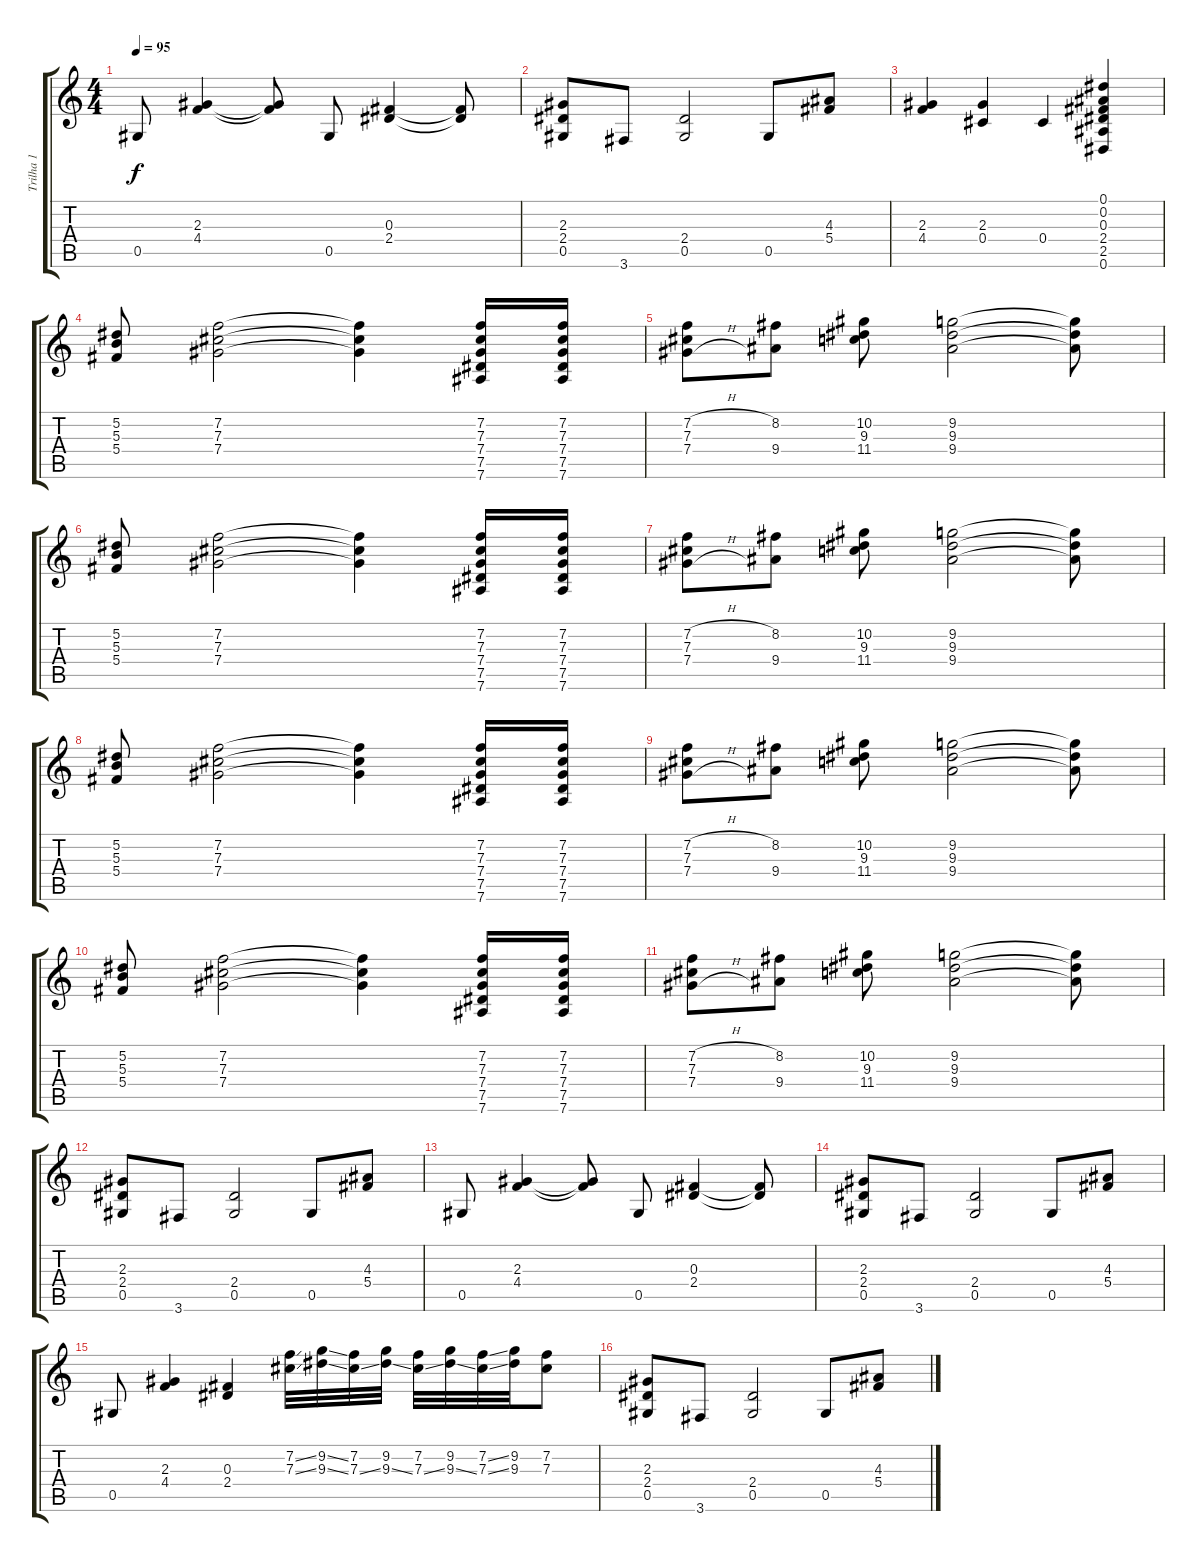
\track ("Trilha 1" "Trilha 1") {instrument overdrivenguitar}
\staff {score tabs}
\tuning (Eb4 Bb3 Gb3 Db3 Ab2 Eb2) {hide}
\ts (4 4)
\tempo 95
\clef g2
\ks c
0.5.8{dy f} (2.3 4.4).4 (2.3{t} 4.4{t}).8 0.5.8 (0.3 2.4).4 (0.3{t} 2.4{t}).8 |
(2.3 2.4 0.5).8 3.6.8 (2.4 0.5).2 0.5.8 (4.3 5.4).8 |
(2.3 4.4).4 (2.3 0.4).4 0.4.4 (0.1 0.2 0.3 2.4 2.5 0.6).4 |
(5.2 5.3 5.4).8 (7.2 7.3 7.4).2 (7.2{t} 7.3{t} 7.4{t}).4 (7.2 7.3 7.4 7.5 7.6).16 (7.2 7.3 7.4 7.5 7.6).16 |
(7.2{h} 7.3 7.4{h}).8 (8.2 9.4).8 (10.2 9.3 11.4).8 (9.2 9.3 9.4).2 (9.2{t} 9.3{t} 9.4{t}).8 |
(5.2 5.3 5.4).8 (7.2 7.3 7.4).2 (7.2{t} 7.3{t} 7.4{t}).4 (7.2 7.3 7.4 7.5 7.6).16 (7.2 7.3 7.4 7.5 7.6).16 |
(7.2{h} 7.3 7.4{h}).8 (8.2 9.4).8 (10.2 9.3 11.4).8 (9.2 9.3 9.4).2 (9.2{t} 9.3{t} 9.4{t}).8 |
(5.2 5.3 5.4).8 (7.2 7.3 7.4).2 (7.2{t} 7.3{t} 7.4{t}).4 (7.2 7.3 7.4 7.5 7.6).16 (7.2 7.3 7.4 7.5 7.6).16 |
(7.2{h} 7.3 7.4{h}).8 (8.2 9.4).8 (10.2 9.3 11.4).8 (9.2 9.3 9.4).2 (9.2{t} 9.3{t} 9.4{t}).8 |
(5.2 5.3 5.4).8 (7.2 7.3 7.4).2 (7.2{t} 7.3{t} 7.4{t}).4 (7.2 7.3 7.4 7.5 7.6).16 (7.2 7.3 7.4 7.5 7.6).16 |
(7.2{h} 7.3 7.4{h}).8 (8.2 9.4).8 (10.2 9.3 11.4).8 (9.2 9.3 9.4).2 (9.2{t} 9.3{t} 9.4{t}).8 |
(2.3 2.4 0.5).8 3.6.8 (2.4 0.5).2 0.5.8 (4.3 5.4).8 |
0.5.8 (2.3 4.4).4 (2.3{t} 4.4{t}).8 0.5.8 (0.3 2.4).4 (0.3{t} 2.4{t}).8 |
(2.3 2.4 0.5).8 3.6.8 (2.4 0.5).2 0.5.8 (4.3 5.4).8 |
0.5.8 (2.3 4.4).4 (0.3 2.4).4 (7.2{ss} 7.3{ss}).32 (9.2{ss} 9.3{ss}).32 (7.2 7.3{ss}).32 (9.2 9.3{ss}).32 (7.2 7.3{ss}).32 (9.2 9.3{ss}).32 (7.2{ss} 7.3{ss}).32 (9.2 9.3).32 (7.2 7.3).8 |
(2.3 2.4 0.5).8 3.6.8 (2.4 0.5).2 0.5.8 (4.3 5.4).8
